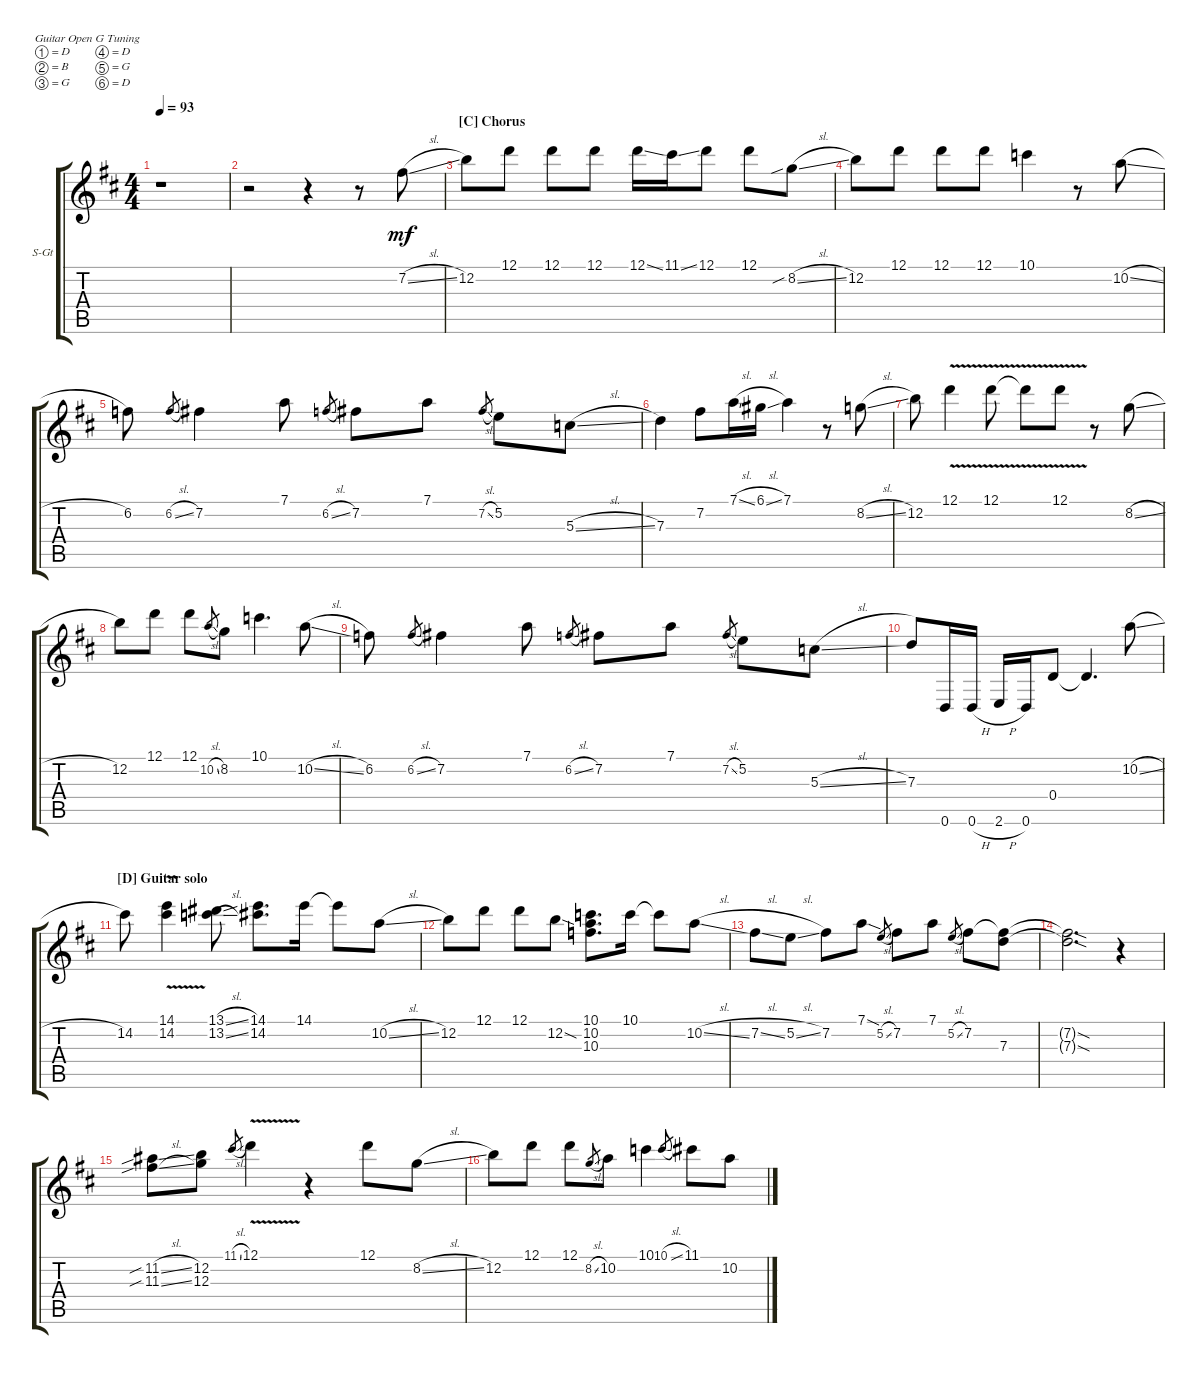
\defaultSystemsLayout 4
\bracketExtendMode groupsimilarinstruments
\firstSystemTrackNameOrientation horizontal
\otherSystemsTrackNameOrientation horizontal
\track ("Slide guitar" "S-Gt") {instrument acousticguitarsteel}
\staff {score tabs}
\tuning (D4 B3 G3 D3 G2 D2)
\ts (4 4)
\tempo 93
\clef g2
\ks d
r.1{dy mf} |
r.2 r.4 r.8 7.2{sl}.8 |
\section ("C" "Chorus")
12.2.8 12.1.8 12.1.8 12.1.8 12.1{ss}.16 11.1{ss}.16 12.1.8 12.1.8 8.2{sib sl}.8 |
12.2.8 12.1.8 12.1.8 12.1.8 10.1.4 r.8 10.2{sl}.8 |
6.2.8 6.2{sl}.8{gr} 7.2.4 7.1.8 6.2{sl}.8{gr} 7.2.8 7.1.8 7.2{sl}.8{gr} 5.2.8 5.3{sl}.8 |
7.3.4 7.2.8 7.1{sl}.16 6.1{sl}.16 7.1.4 r.8 8.2{sl}.8 |
12.2.8 12.1{v}.4 12.1{v}.8 12.1{v t}.8 12.1{v}.8 r.8 8.2{sl}.8 |
12.2.8 12.1.8 12.1.8 10.2{sl}.8{gr} 8.2.8 10.1.4{d} 10.2{sl}.8 |
6.2.8 6.2{sl}.8{gr} 7.2.4 7.1.8 6.2{sl}.8{gr} 7.2.8 7.1.8 7.2{sl}.8{gr} 5.2.8 5.3{sl}.8 |
7.3.8 0.6.16 0.6{h}.16 2.6{h}.16 0.6.16 0.4.8 0.4{t}.4{d} 10.2{sl}.8 |
\section ("D" "Guitar solo")
14.2.8 (14.2{v} 14.1{v}).4 (13.1{sl} 13.2{sl}).8 (14.2 14.1).8{d} 14.1.16 14.1{t}.8 10.2{sl}.8 |
12.2.8 12.1.8 12.1.8 12.2{sod}.8 (10.3 10.2 10.1).8{d} 10.1.16 10.1{t}.8 10.2{sl}.8 |
7.2{sl}.8 5.2{sl}.8 7.2.8 7.1{sod}.8 5.2{sl}.8{gr} 7.2.8 7.1.8 5.2{sl}.8{gr} 7.2.8 (7.3 7.2{t}).8 |
(7.2{sod t} 7.3{sod t}).2{d} r.4 |
(11.2{sib sl} 11.3{sib sl}).8 (12.3 12.2).8 11.1{sl}.8{gr} 12.1{v}.4 r.4 12.1.8 8.2{sl}.8 |
12.2.8 12.1.8 12.1.8 8.2{sl}.8{gr} 10.2.8 10.1.4 10.1{sl}.8{gr} 11.1.8 10.2{sl}.8
